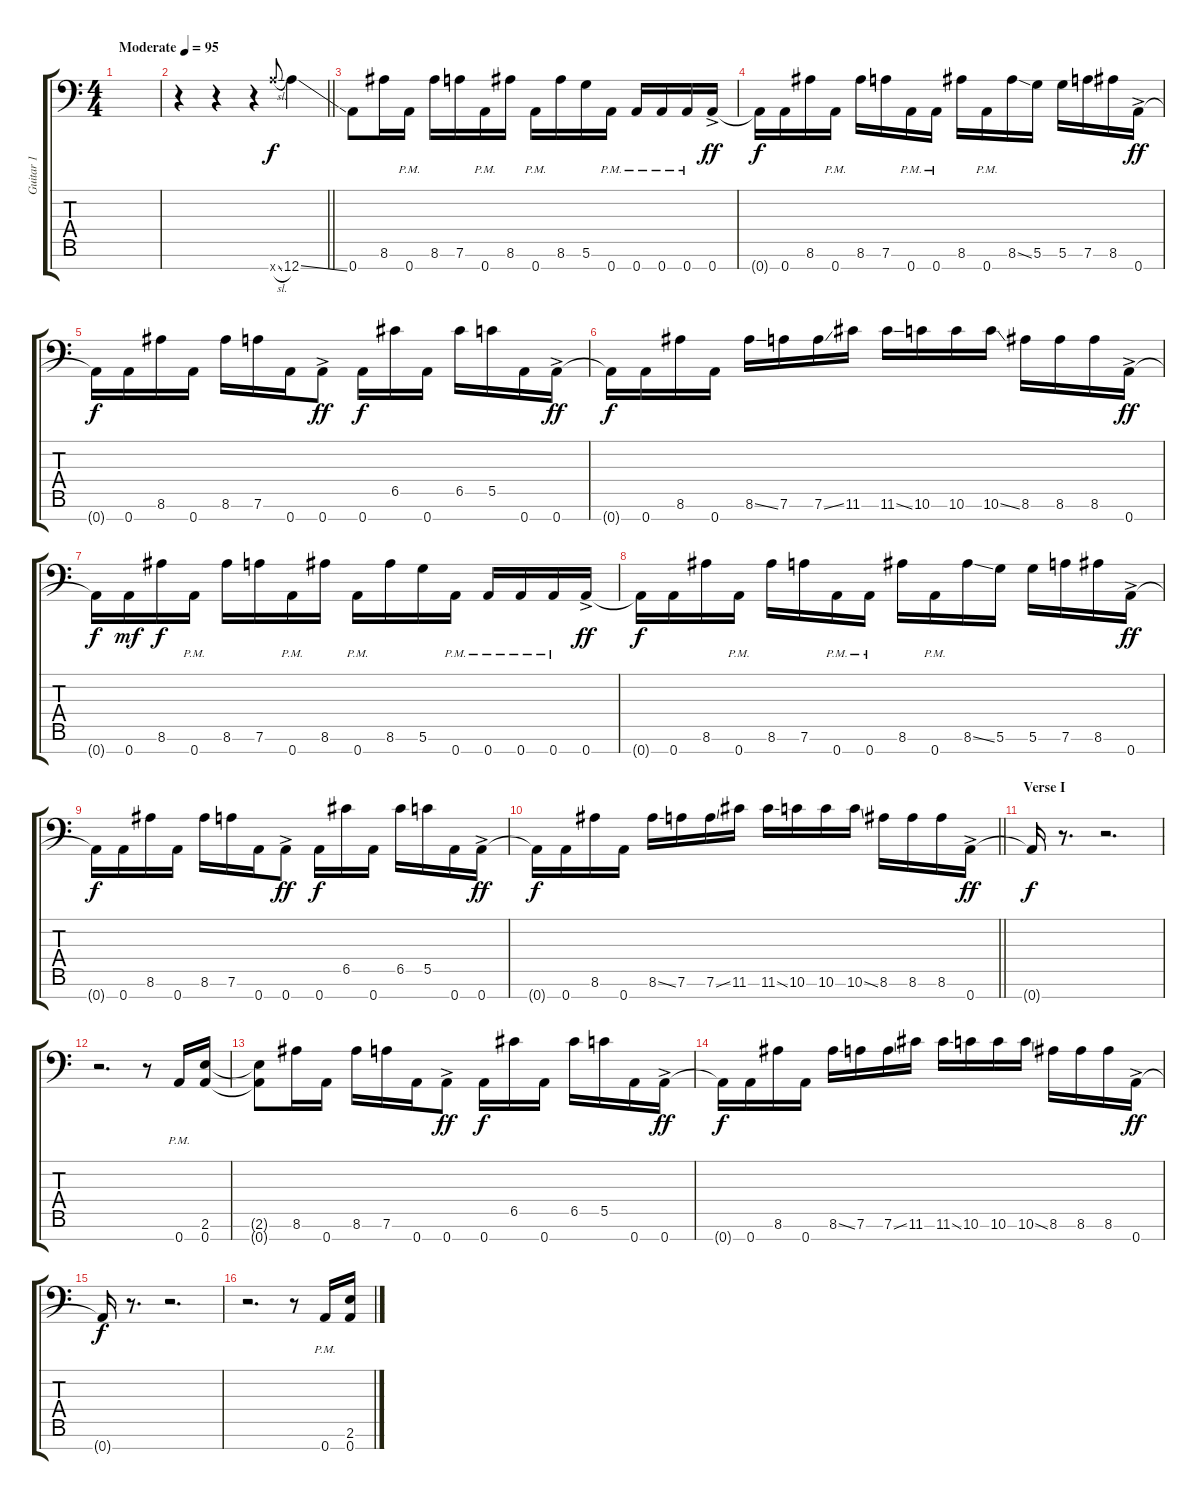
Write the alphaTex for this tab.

\track ("Guitar 1" "Guitar 1") {instrument distortionguitar}
\staff {score tabs}
\tuning (D4 A3 F3 C3 G2 D2 A1) {hide}
\ts (4 4)
\tempo (95 "Moderate")
\clef f4
\ks c
|
\barLineRight lightlight
r.4 r.4 r.4 12.7{sl x}.8{gr onbeat} 12.7{ss}.4 |
0.7.8 8.6.16 0.7{pm}.16 8.6.16 7.6.16 0.7{pm}.16 8.6.16 0.7{pm}.16 8.6.16 5.6.16 0.7{pm}.16 0.7{pm}.16 0.7{pm}.16 0.7{pm}.16 0.7{ac}.16{dy ff} |
0.7{t}.16{dy f} 0.7.16 8.6.16 0.7{pm}.16 8.6.16 7.6.16 0.7{pm}.16 0.7{pm}.16 8.6.16 0.7{pm}.16 8.6{ss}.16 5.6.16 5.6.16 7.6.16 8.6.16 0.7{ac}.16{dy ff} |
0.7{t}.16{dy f} 0.7.16 8.6.16 0.7.16 8.6.16 7.6.16 0.7.16 0.7{ac}.8{dy ff} 0.7.16{dy f} 6.5.16 0.7.16 6.5.16 5.5.16 0.7.16 0.7{ac}.16{dy ff} |
0.7{t}.16{dy f} 0.7.16 8.6.16 0.7.16 8.6{ss}.16 7.6.16 7.6{ss}.16 11.6.16 11.6{ss}.16 10.6.16 10.6.16 10.6{ss}.16 8.6.16 8.6.16 8.6.16 0.7{ac}.16{dy ff} |
0.7{t}.16{dy f} 0.7.16{dy mf} 8.6.16{dy f} 0.7{pm}.16 8.6.16 7.6.16 0.7{pm}.16 8.6.16 0.7{pm}.16 8.6.16 5.6.16 0.7{pm}.16 0.7{pm}.16 0.7{pm}.16 0.7{pm}.16 0.7{ac}.16{dy ff} |
0.7{t}.16{dy f} 0.7.16 8.6.16 0.7{pm}.16 8.6.16 7.6.16 0.7{pm}.16 0.7{pm}.16 8.6.16 0.7{pm}.16 8.6{ss}.16 5.6.16 5.6.16 7.6.16 8.6.16 0.7{ac}.16{dy ff} |
0.7{t}.16{dy f} 0.7.16 8.6.16 0.7.16 8.6.16 7.6.16 0.7.16 0.7{ac}.8{dy ff} 0.7.16{dy f} 6.5.16 0.7.16 6.5.16 5.5.16 0.7.16 0.7{ac}.16{dy ff} |
\barLineRight lightlight
0.7{t}.16{dy f} 0.7.16 8.6.16 0.7.16 8.6{ss}.16 7.6.16 7.6{ss}.16 11.6.16 11.6{ss}.16 10.6.16 10.6.16 10.6{ss}.16 8.6.16 8.6.16 8.6.16 0.7{ac}.16{dy ff} |
\section ("" "Verse I")
0.7{t}.16{dy f} r.8{d} r.2{d} |
r.2{d} r.8 0.7{pm}.16 (2.6 0.7).16 |
(2.6{t} 0.7{t}).8 8.6.16 0.7.16 8.6.16 7.6.16 0.7.16 0.7{ac}.8{dy ff} 0.7.16{dy f} 6.5.16 0.7.16 6.5.16 5.5.16 0.7.16 0.7{ac}.16{dy ff} |
0.7{t}.16{dy f} 0.7.16 8.6.16 0.7.16 8.6{ss}.16 7.6.16 7.6{ss}.16 11.6.16 11.6{ss}.16 10.6.16 10.6.16 10.6{ss}.16 8.6.16 8.6.16 8.6.16 0.7{ac}.16{dy ff} |
0.7{t}.16{dy f} r.8{d} r.2{d} |
r.2{d} r.8 0.7{pm}.16 (2.6 0.7).16
